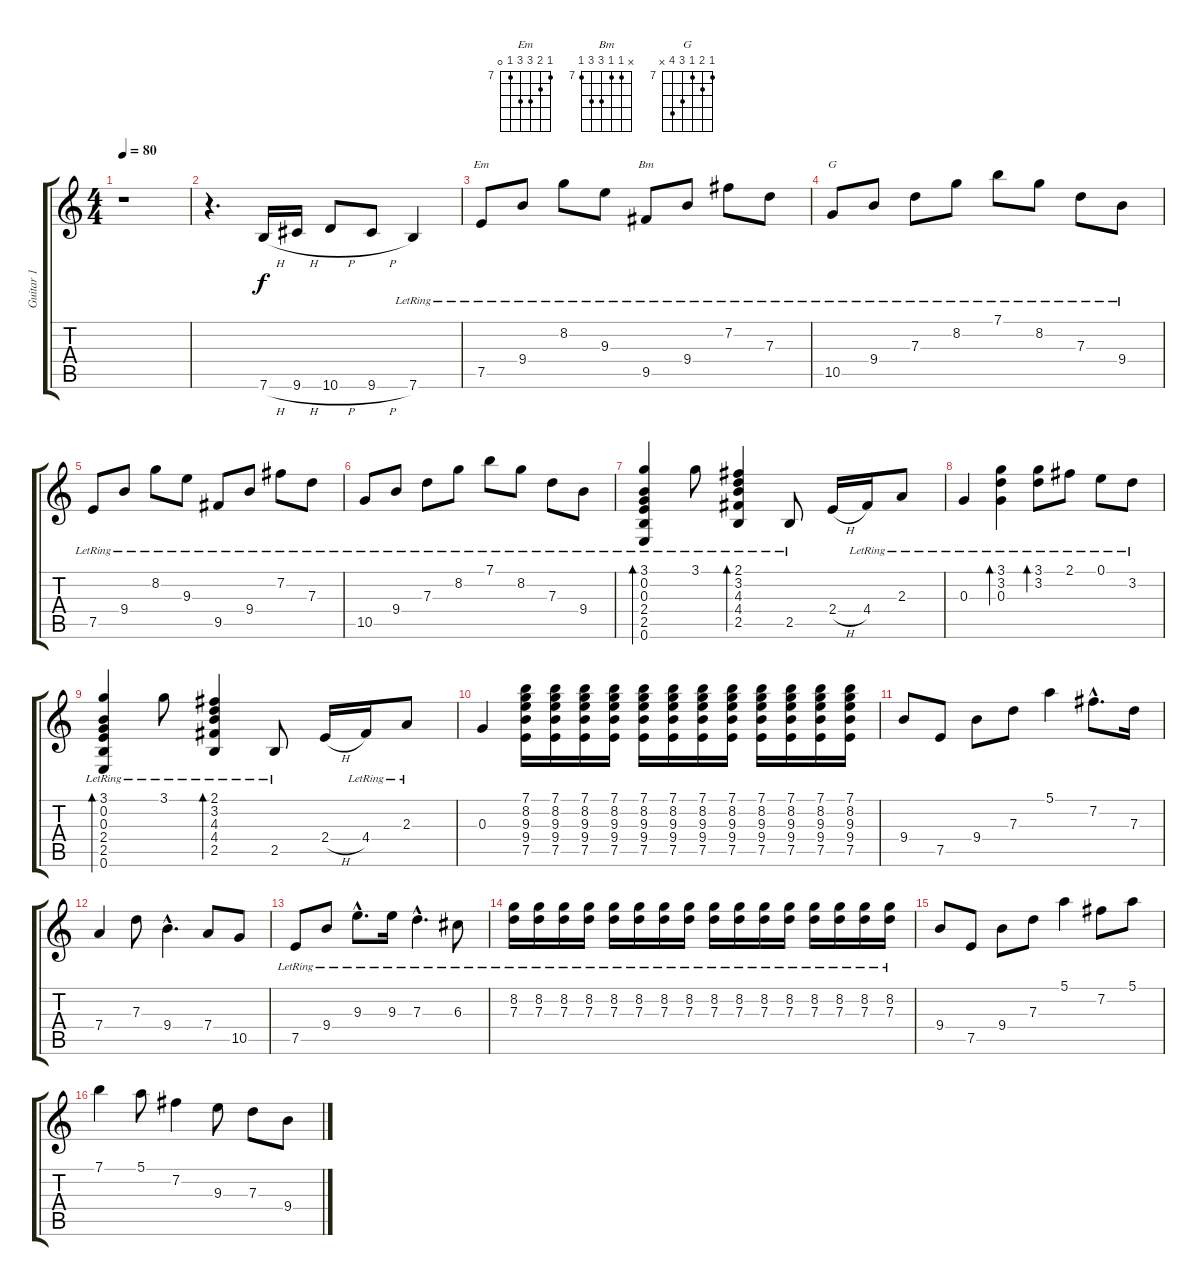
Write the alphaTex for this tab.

\track ("Guitar 1" "Guitar 1") {instrument electricguitarjazz}
\staff {score tabs}
\tuning (E4 B3 G3 D3 A2 E2) {hide}
\chord ("Em" 7 8 9 9 7 0) {firstfret 7}
\chord ("Bm" x 7 7 9 9 7) {firstfret 7}
\chord ("G" 7 8 7 9 10 x) {firstfret 7}
\ts (4 4)
\tempo 80
\clef g2
\ks c
r.1{dy f} |
r.4{d} 7.6{h}.16{instrument electricguitarjazz} 9.6{h}.16 10.6{h}.8 9.6{h}.8 7.6{lr}.4 |
7.5{lr}.8{ch "Em"} 9.4{lr}.8 8.2{lr}.8 9.3{lr}.8 9.5{lr}.8{ch "Bm"} 9.4{lr}.8 7.2{lr}.8 7.3{lr}.8 |
10.5{lr}.8{ch "G"} 9.4{lr}.8 7.3{lr}.8 8.2{lr}.8 7.1{lr}.8 8.2{lr}.8 7.3{lr}.8 9.4{lr}.8 |
7.5{lr}.8 9.4{lr}.8 8.2{lr}.8 9.3{lr}.8 9.5{lr}.8 9.4{lr}.8 7.2{lr}.8 7.3{lr}.8 |
10.5{lr}.8 9.4{lr}.8 7.3{lr}.8 8.2{lr}.8 7.1{lr}.8 8.2{lr}.8 7.3{lr}.8 9.4{lr}.8 |
(3.1{lr} 0.2{lr} 0.3{lr} 2.4{lr} 2.5{lr} 0.6{lr}).4{bd 60} 3.1{lr}.8 (2.1{lr} 3.2{lr} 4.3{lr} 4.4{lr} 2.5{lr}).4{bd 60} 2.5{lr}.8 2.4{h}.16 4.4{lr}.16 2.3{lr}.8 |
0.3{lr}.4 (3.1{lr} 3.2{lr} 0.3{lr}).4{bd 120} (3.1{lr} 3.2{lr}).8{bd 120} 2.1{lr}.8 0.1{lr}.8 3.2{lr}.8 |
(3.1{lr} 0.2{lr} 0.3{lr} 2.4{lr} 2.5{lr} 0.6{lr}).4{bd 60} 3.1{lr}.8 (2.1{lr} 3.2{lr} 4.3{lr} 4.4{lr} 2.5{lr}).4{bd 60} 2.5{lr}.8 2.4{h}.16 4.4{lr}.16 2.3{lr}.8 |
0.3.4 (7.1 8.2 9.3 9.4 7.5).16{volume 5 instrument overdrivenguitar} (7.1 8.2 9.3 9.4 7.5).16{volume 16} (7.1 8.2 9.3 9.4 7.5).16 (7.1 8.2 9.3 9.4 7.5).16 (7.1 8.2 9.3 9.4 7.5).16 (7.1 8.2 9.3 9.4 7.5).16 (7.1 8.2 9.3 9.4 7.5).16 (7.1 8.2 9.3 9.4 7.5).16 (7.1 8.2 9.3 9.4 7.5).16 (7.1 8.2 9.3 9.4 7.5).16 (7.1 8.2 9.3 9.4 7.5).16 (7.1 8.2 9.3 9.4 7.5).16 |
9.4.8 7.5.8 9.4.8 7.3.8 5.1.4 7.2{hac}.8{d} 7.3.16 |
7.4.4 7.3.8 9.4{hac}.4{d} 7.4.8 10.5.8 |
7.5{lr}.8{volume 1} 9.4{lr}.8 9.3{hac lr}.8{d} 9.3{lr}.16 7.3{hac lr}.4{d} 6.3{lr}.8 |
(8.2{lr} 7.3{lr}).16{volume 16} (8.2{lr} 7.3{lr}).16 (8.2{lr} 7.3{lr}).16 (8.2{lr} 7.3{lr}).16 (8.2{lr} 7.3{lr}).16 (8.2{lr} 7.3{lr}).16 (8.2{lr} 7.3{lr}).16 (8.2{lr} 7.3{lr}).16 (8.2{lr} 7.3{lr}).16 (8.2{lr} 7.3{lr}).16 (8.2{lr} 7.3{lr}).16 (8.2{lr} 7.3{lr}).16 (8.2{lr} 7.3{lr}).16 (8.2{lr} 7.3{lr}).16 (8.2{lr} 7.3{lr}).16 (8.2{lr} 7.3{lr}).16 |
9.4.8 7.5.8 9.4.8 7.3.8 5.1.4 7.2.8 5.1.8 |
7.1.4 5.1.8 7.2.4 9.3.8 7.3.8 9.4.8
